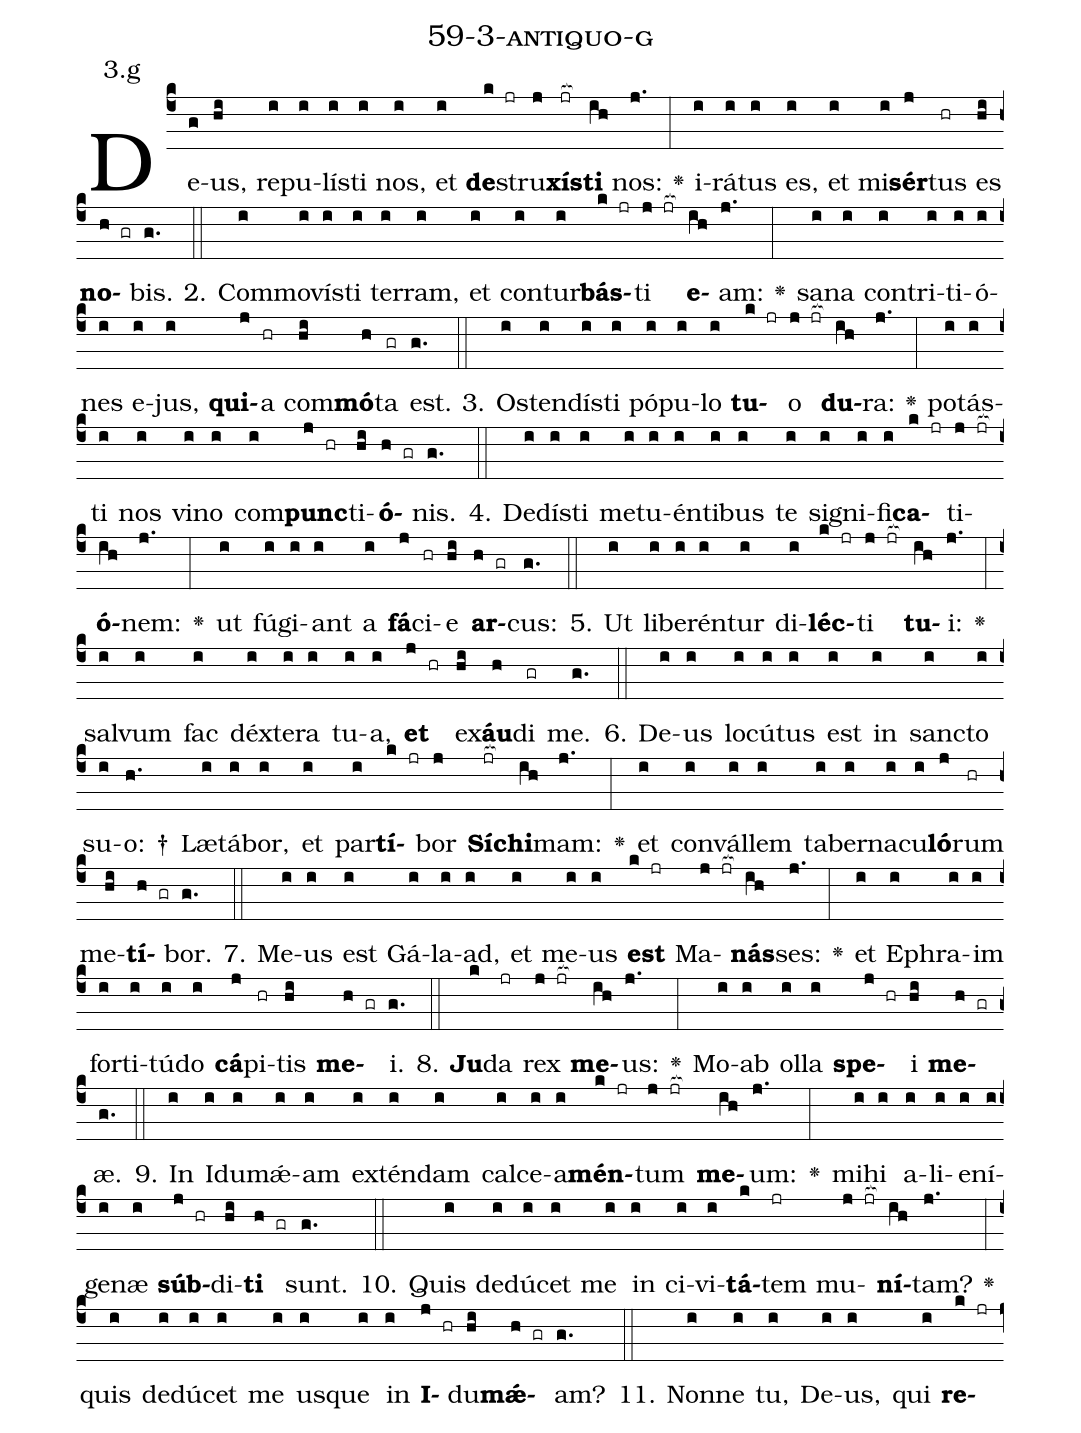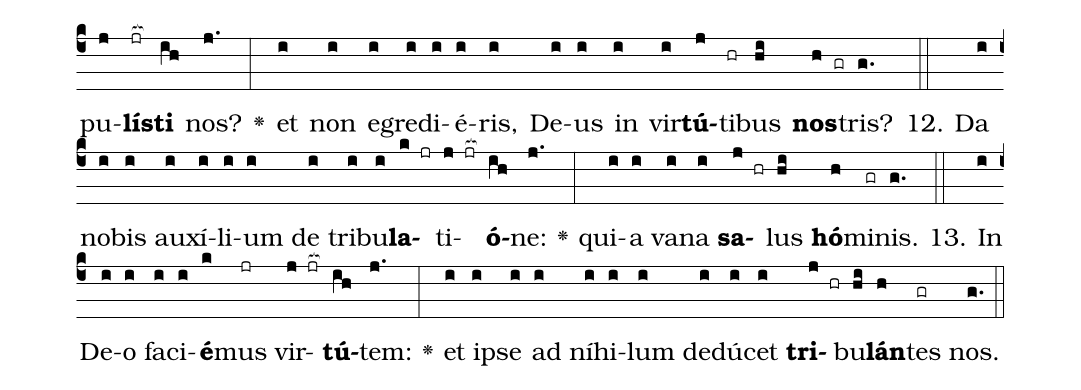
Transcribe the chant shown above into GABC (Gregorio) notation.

name: 59-3-antiquo-g;
annotation: 3.g;
%%
(c4)De(g)us,(hi) re(i)pu(i)lís(i)ti(i) nos,(i) et(i) <b>de</b>(k jr)stru(j)<b>xís</b>(jr[ocb:1{])<b>ti</b>(ih[ocb:0}]) nos:(j.) <v>\greheightstar</v>(:) i(i)rá(i)tus(i) es,(i) et(i) mi(i)<b>sér</b>(j)tus(hr) es(hi) <b>no</b>(h gr)bis.(g.) (::)
2. Com(i)mo(i)vís(i)ti(i) ter(i)ram,(i) et(i) con(i)tur(i)<b>bás</b>(k jr)ti(j jr[ocb:1{]) <b>e</b>(ih[ocb:0}])am:(j.) <v>\greheightstar</v>(:) sa(i)na(i) con(i)tri(i)ti(i)ó(i)nes(i) e(i)jus,(i) <b>qui</b>(j)a(hr) com(hi)<b>mó</b>(h)ta(gr) est.(g.) (::)
3. Os(i)ten(i)dís(i)ti(i) pó(i)pu(i)lo(i) <b>tu</b>(k jr)o(j jr[ocb:1{]) <b>du</b>(ih[ocb:0}])ra:(j.) <v>\greheightstar</v>(:) po(i)tás(i)ti(i) nos(i) vi(i)no(i) com(i)<b>punc</b>(j hr)ti(hi)<b>ó</b>(h gr)nis.(g.) (::)
4. De(i)dís(i)ti(i) me(i)tu(i)én(i)ti(i)bus(i) te(i) si(i)gni(i)fi(i)<b>ca</b>(k jr)ti(j jr[ocb:1{])<b>ó</b>(ih[ocb:0}])nem:(j.) <v>\greheightstar</v>(:) ut(i) fú(i)gi(i)ant(i) a(i) <b>fá</b>(j)ci(hr)e(hi) <b>ar</b>(h gr)cus:(g.) (::)
5. Ut(i) li(i)be(i)rén(i)tur(i) di(i)<b>léc</b>(k jr)ti(j jr[ocb:1{]) <b>tu</b>(ih[ocb:0}])i:(j.) <v>\greheightstar</v>(:) sal(i)vum(i) fac(i) déx(i)te(i)ra(i) tu(i)a,(i) <b>et</b>(j hr) ex(hi)<b>áu</b>(h)di(gr) me.(g.) (::)
6. De(i)us(i) lo(i)cú(i)tus(i) est(i) in(i) sanc(i)to(i) su(i)o: †(h.) Læ(i)tá(i)bor,(i) et(i) par(i)<b>tí</b>(k jr)bor(j) <b>Sí</b>(jr[ocb:1{])<b>chi</b>(ih[ocb:0}])mam:(j.) <v>\greheightstar</v>(:) et(i) con(i)vál(i)lem(i) ta(i)ber(i)na(i)cu(i)<b>ló</b>(j)rum(hr) me(hi)<b>tí</b>(h gr)bor.(g.) (::)
7. Me(i)us(i) est(i) Gá(i)la(i)ad,(i) et(i) me(i)us(i) <b>est</b>(k jr) Ma(j jr[ocb:1{])<b>nás</b>(ih[ocb:0}])ses:(j.) <v>\greheightstar</v>(:) et(i) E(i)phra(i)im(i) for(i)ti(i)tú(i)do(i) <b>cá</b>(j)pi(hr)tis(hi) <b>me</b>(h gr)i.(g.) (::)
8. <b>Ju</b>(k)da(jr) rex(j jr[ocb:1{]) <b>me</b>(ih[ocb:0}])us:(j.) <v>\greheightstar</v>(:) Mo(i)ab(i) ol(i)la(i) <b>spe</b>(j hr)i(hi) <b>me</b>(h gr)æ.(g.) (::)
9. In(i) I(i)du(i)mǽ(i)am(i) ex(i)tén(i)dam(i) cal(i)ce(i)a(i)<b>mén</b>(k jr)tum(j jr[ocb:1{]) <b>me</b>(ih[ocb:0}])um:(j.) <v>\greheightstar</v>(:) mi(i)hi(i) a(i)li(i)e(i)ní(i)ge(i)næ(i) <b>súb</b>(j hr)di(hi)<b>ti</b>(h gr) sunt.(g.) (::)
10. Quis(i) de(i)dú(i)cet(i) me(i) in(i) ci(i)vi(i)<b>tá</b>(k)tem(jr) mu(j jr[ocb:1{])<b>ní</b>(ih[ocb:0}])tam?(j.) <v>\greheightstar</v>(:) quis(i) de(i)dú(i)cet(i) me(i) us(i)que(i) in(i) <b>I</b>(j hr)du(hi)<b>mǽ</b>(h gr)am?(g.) (::)
11. Non(i)ne(i) tu,(i) De(i)us,(i) qui(i) <b>re</b>(k jr)pu(j)<b>lís</b>(jr[ocb:1{])<b>ti</b>(ih[ocb:0}]) nos?(j.) <v>\greheightstar</v>(:) et(i) non(i) e(i)gre(i)di(i)é(i)ris,(i) De(i)us(i) in(i) vir(i)<b>tú</b>(j)ti(hr)bus(hi) <b>nos</b>(h gr)tris?(g.) (::)
12. Da(i) no(i)bis(i) au(i)xí(i)li(i)um(i) de(i) tri(i)bu(i)<b>la</b>(k jr)ti(j jr[ocb:1{])<b>ó</b>(ih[ocb:0}])ne:(j.) <v>\greheightstar</v>(:) qui(i)a(i) va(i)na(i) <b>sa</b>(j hr)lus(hi) <b>hó</b>(h)mi(gr)nis.(g.) (::)
13. In(i) De(i)o(i) fa(i)ci(i)<b>é</b>(k)mus(jr) vir(j jr[ocb:1{])<b>tú</b>(ih[ocb:0}])tem:(j.) <v>\greheightstar</v>(:) et(i) ip(i)se(i) ad(i) ní(i)hi(i)lum(i) de(i)dú(i)cet(i) <b>tri</b>(j hr)bu(hi)<b>lán</b>(h)tes(gr) nos.(g.) (::)
